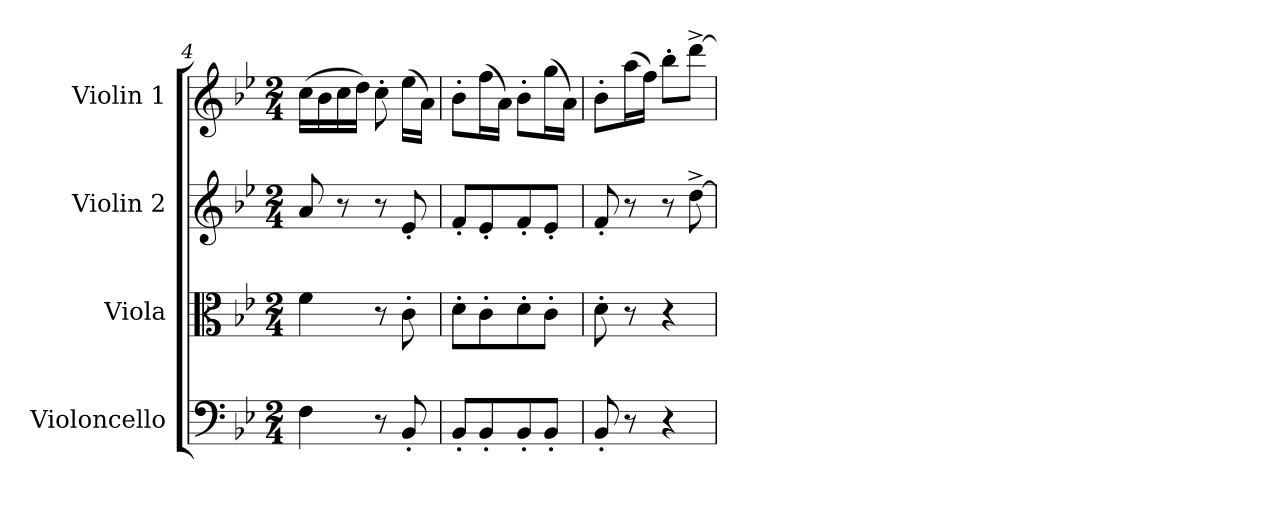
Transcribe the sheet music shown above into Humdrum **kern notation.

**kern	**kern	**kern	**kern
*part4	*part3	*part2	*part1
*staff4	*staff3	*staff2	*staff1
*I"Violoncello	*I"Viola	*I"Violin 2	*I"Violin 1
*I'Vc	*I'Vla	*I'Vln	*I'Vln
*clefF4	*clefC3	*clefG2	*clefG2
*k[b-e-]	*k[b-e-]	*k[b-e-]	*k[b-e-]
*M2/4	*M2/4	*M2/4	*M2/4
=4	=4	=4	=4
4F\	4f\	8a/	(16cc\LL
.	.	.	16b-\
.	.	8r	16cc\
.	.	.	16dd\JJ)
8r	8r	8r	8cc'\
8BB-'/	8c'\	8e-'/	(16ee-\LL
.	.	.	16a\JJ)
=5	=5	=5	=5
8BB-'/L	8d'\L	8f'/L	8b-'\L
8BB-'/	8c'\	8e-'/	(16ff\L
.	.	.	16a\JJ)
8BB-'/	8d'\	8f'/	8b-'\L
8BB-'/J	8c'\J	8e-'/J	(16gg\L
.	.	.	16a\JJ)
!!LO:LB:g=z
=6	=6	=6	=6
8BB-'/	8d'\	8f'/	8b-'\L
8r	8r	8r	(16aa\L
.	.	.	16ff\JJ)
4r	4r	8r	8bb-'\L
.	.	[8dd^\	[8ddd^\J
=	=	=	=
*-	*-	*-	*-
